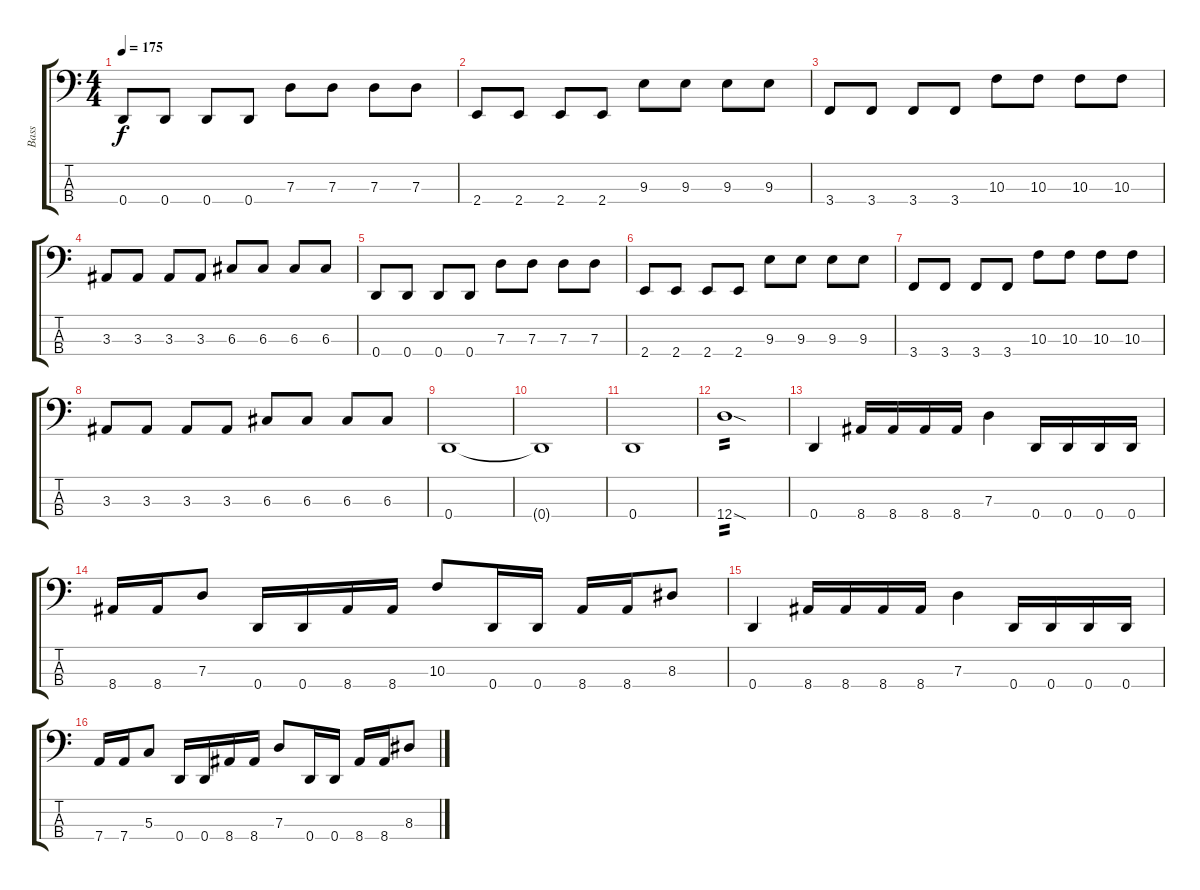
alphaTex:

\track ("Bass" "Bass") {instrument electricbasspick}
\staff {score tabs}
\tuning (F2 C2 G1 D1) {hide}
\ts (4 4)
\tempo 175
\clef f4
\ks c
0.4.8{dy f} 0.4.8 0.4.8 0.4.8 7.3.8 7.3.8 7.3.8 7.3.8 |
2.4.8 2.4.8 2.4.8 2.4.8 9.3.8 9.3.8 9.3.8 9.3.8 |
3.4.8 3.4.8 3.4.8 3.4.8 10.3.8 10.3.8 10.3.8 10.3.8 |
3.3.8 3.3.8 3.3.8 3.3.8 6.3.8 6.3.8 6.3.8 6.3.8 |
0.4.8 0.4.8 0.4.8 0.4.8 7.3.8 7.3.8 7.3.8 7.3.8 |
2.4.8 2.4.8 2.4.8 2.4.8 9.3.8 9.3.8 9.3.8 9.3.8 |
3.4.8 3.4.8 3.4.8 3.4.8 10.3.8 10.3.8 10.3.8 10.3.8 |
3.3.8 3.3.8 3.3.8 3.3.8 6.3.8 6.3.8 6.3.8 6.3.8 |
0.4.1 |
0.4{t}.1 |
0.4.1 |
12.4{sod}.1{tp 2} |
0.4.4 8.4.16 8.4.16 8.4.16 8.4.16 7.3.4 0.4.16 0.4.16 0.4.16 0.4.16 |
8.4.16 8.4.16 7.3.8 0.4.16 0.4.16 8.4.16 8.4.16 10.3.8 0.4.16 0.4.16 8.4.16 8.4.16 8.3.8 |
0.4.4 8.4.16 8.4.16 8.4.16 8.4.16 7.3.4 0.4.16 0.4.16 0.4.16 0.4.16 |
7.4.16 7.4.16 5.3.8 0.4.16 0.4.16 8.4.16 8.4.16 7.3.8 0.4.16 0.4.16 8.4.16 8.4.16 8.3.8
